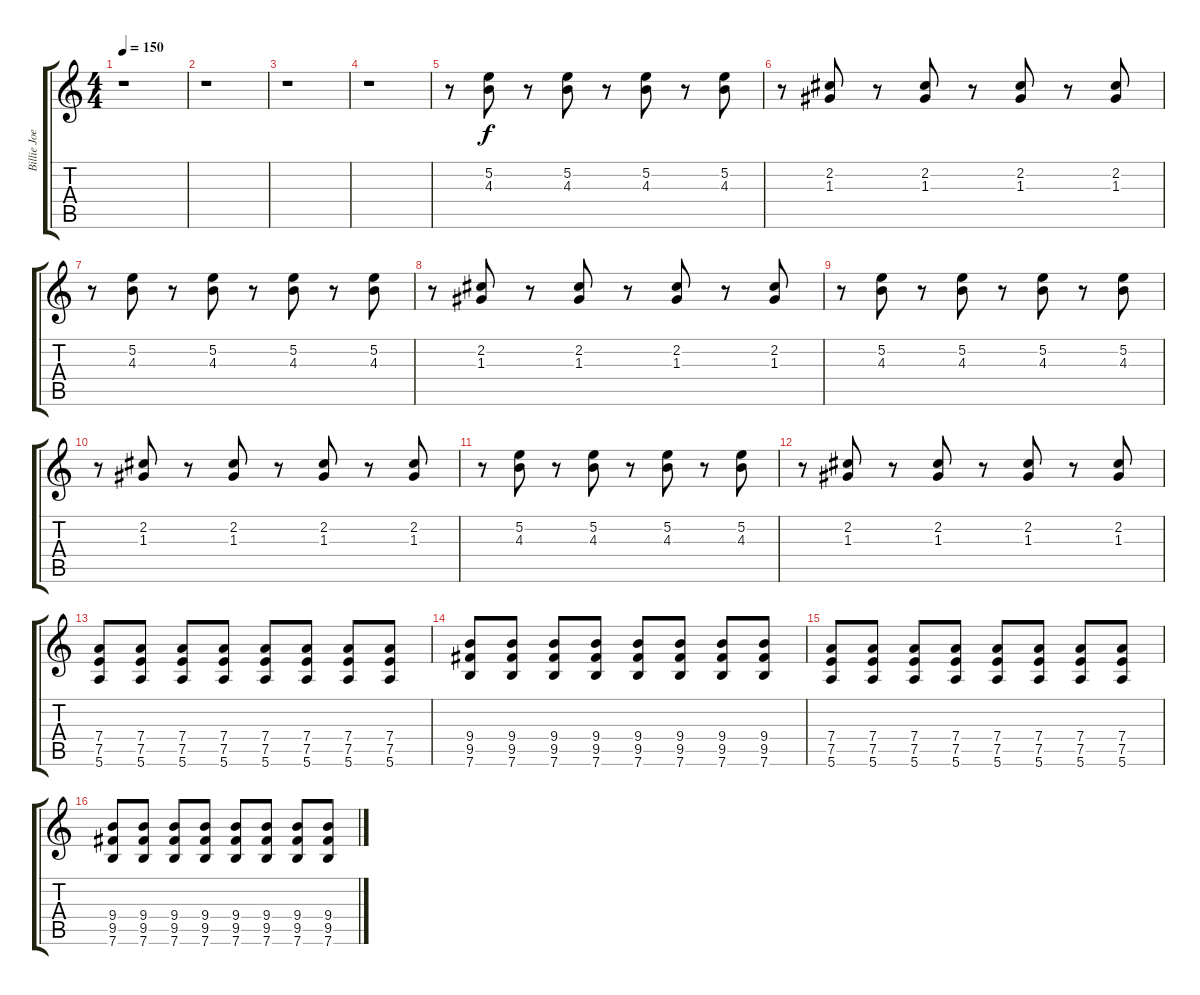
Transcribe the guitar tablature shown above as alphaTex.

\track ("Billie Joe" "Billie Joe") {instrument overdrivenguitar}
\staff {score tabs}
\tuning (E4 B3 G3 D3 A2 E2) {hide}
\ts (4 4)
\tempo 150
\clef g2
\ks c
r.1{dy f instrument overdrivenguitar} |
r.1 |
r.1 |
r.1 |
r.8 (5.2 4.3).8 r.8 (5.2 4.3).8 r.8 (5.2 4.3).8 r.8 (5.2 4.3).8 |
r.8 (2.2 1.3).8 r.8 (2.2 1.3).8 r.8 (2.2 1.3).8 r.8 (2.2 1.3).8 |
r.8 (5.2 4.3).8 r.8 (5.2 4.3).8 r.8 (5.2 4.3).8 r.8 (5.2 4.3).8 |
r.8 (2.2 1.3).8 r.8 (2.2 1.3).8 r.8 (2.2 1.3).8 r.8 (2.2 1.3).8 |
r.8 (5.2 4.3).8 r.8 (5.2 4.3).8 r.8 (5.2 4.3).8 r.8 (5.2 4.3).8 |
r.8 (2.2 1.3).8 r.8 (2.2 1.3).8 r.8 (2.2 1.3).8 r.8 (2.2 1.3).8 |
r.8 (5.2 4.3).8 r.8 (5.2 4.3).8 r.8 (5.2 4.3).8 r.8 (5.2 4.3).8 |
r.8 (2.2 1.3).8 r.8 (2.2 1.3).8 r.8 (2.2 1.3).8 r.8 (2.2 1.3).8 |
(7.4 7.5 5.6).8 (7.4 7.5 5.6).8 (7.4 7.5 5.6).8 (7.4 7.5 5.6).8 (7.4 7.5 5.6).8 (7.4 7.5 5.6).8 (7.4 7.5 5.6).8 (7.4 7.5 5.6).8 |
(9.4 9.5 7.6).8 (9.4 9.5 7.6).8 (9.4 9.5 7.6).8 (9.4 9.5 7.6).8 (9.4 9.5 7.6).8 (9.4 9.5 7.6).8 (9.4 9.5 7.6).8 (9.4 9.5 7.6).8 |
(7.4 7.5 5.6).8 (7.4 7.5 5.6).8 (7.4 7.5 5.6).8 (7.4 7.5 5.6).8 (7.4 7.5 5.6).8 (7.4 7.5 5.6).8 (7.4 7.5 5.6).8 (7.4 7.5 5.6).8 |
(9.4 9.5 7.6).8 (9.4 9.5 7.6).8 (9.4 9.5 7.6).8 (9.4 9.5 7.6).8 (9.4 9.5 7.6).8 (9.4 9.5 7.6).8 (9.4 9.5 7.6).8 (9.4 9.5 7.6).8
